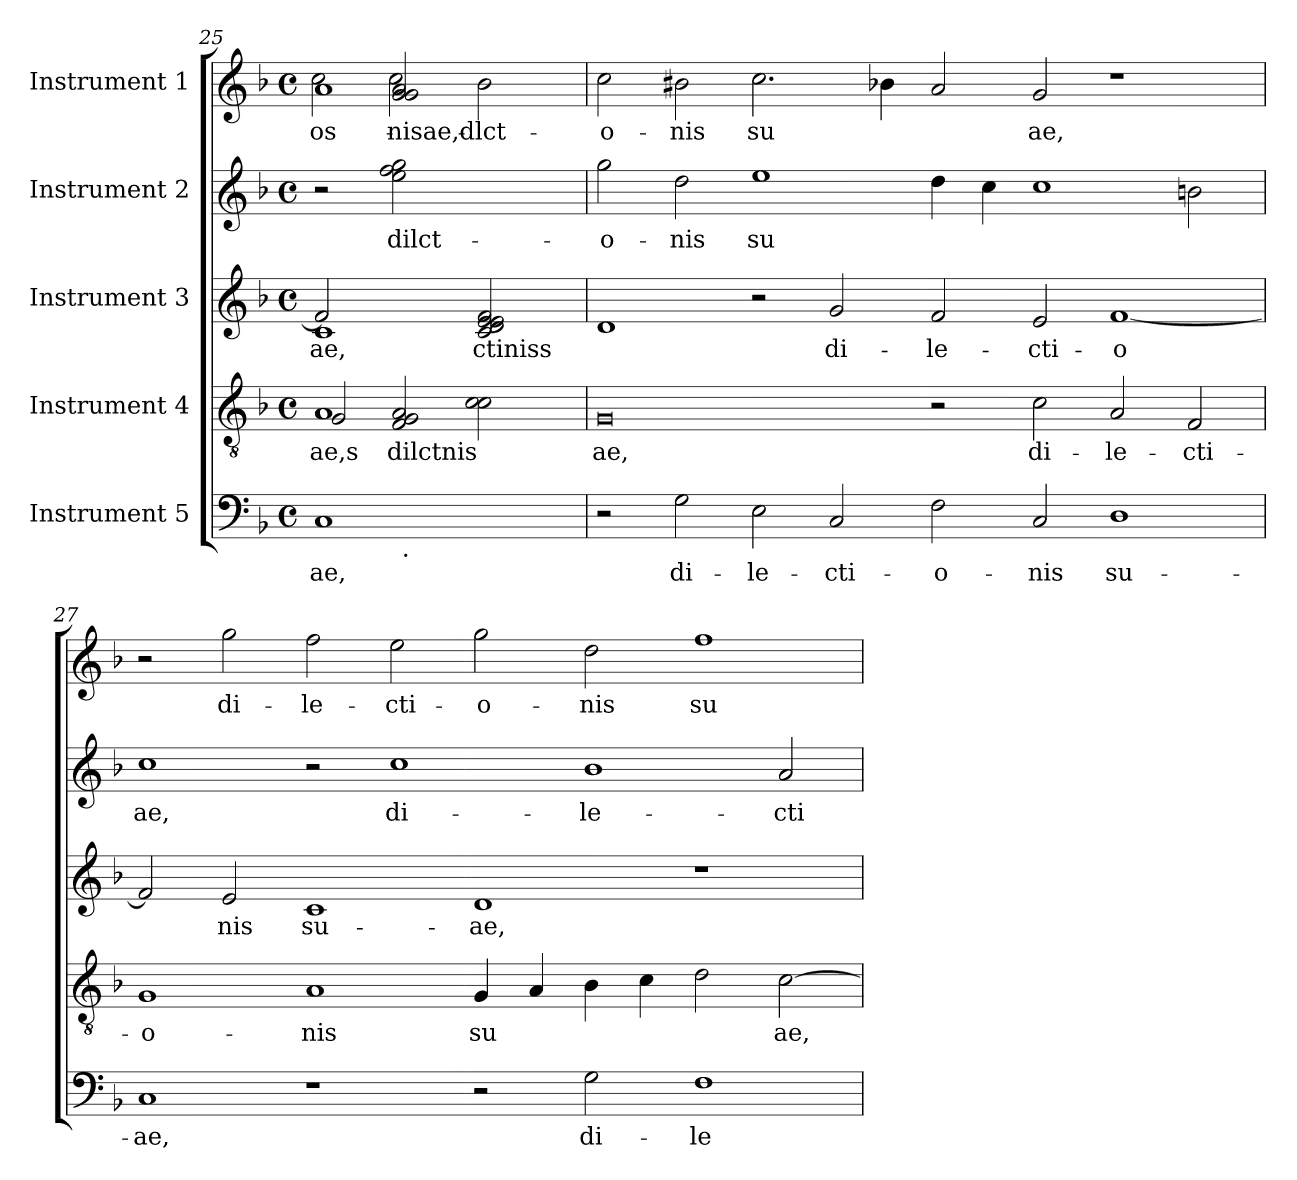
**kern	**text	**kern	**text	**kern	**text	**kern	**text	**kern	**text
*part5	*part5	*part4	*part4	*part3	*part3	*part2	*part2	*part1	*part1
*staff5	*staff5	*staff4	*staff4	*staff3	*staff3	*staff2	*staff2	*staff1	*staff1
*I"Instrument 5	*	*I"Instrument 4	*	*I"Instrument 3	*	*I"Instrument 2	*	*I"Instrument 1	*
*clefF4	*	*clefGv2	*	*clefG2	*	*clefG2	*	*clefG2	*
*k[b-]	*	*k[b-]	*	*k[b-]	*	*k[b-]	*	*k[b-]	*
*F:	*	*F:	*	*F:	*	*F:	*	*F:	*
*M4/4	*	*M4/4	*	*M4/4	*	*M4/4	*	*M4/4	*
*met(c)	*	*met(c)	*	*met(c)	*	*met(c)	*	*met(c)	*
=25	=25	=25	=25	=25	=25	=25	=25	=25	=25
!	!LO:LY:b:rj	!	!LO:LY:b:rj	!	!LO:LY:b:rj	!	!	!	!LO:LY:b:rj
*^	*	*^	*	*^	*	*	*	*^	*
*	*	*	*	*	*	*	*	*	*	*	*	*^	*
1C	2ryy	-ae,	1A	2G/	-ae,s	1c	2f/]	-ae,	2r	.	1a	2cc\	2ryy	-os-
!	!	!	!	!	!LO:LY:b:rj	!	!	!	!	!LO:LY:b:rj	!	!	!	!LO:LY:b:rj
.	64ryy	.	.	2A/ 2F/ 2G/	dilctnis-	.	1ryy	.	2gg\ 2ff\ 2ee\	dilct-	.	2a/ 2g/ 2g/	2cc\	-nisae,dlct
!	!LO:TX:b:t=.	!	!	!	!	!	!	!	!	!	!	!	!	!
.	2ryy	.	.	.	.	.	.	.	.	.	.	.	.	.
!	!	!	!	!	!	!	!	!LO:LY:b:rj	!	!	!	!	!	!
2ryy	.	.	2c\ 2c\	2ryy	.	2f/ 2e/ 2e/ 2c/ 2d/	.	ctiniss-	2ryy	.	2b-\	2ryy	2ryy	.
.	4ryy	.	.	.	.	.	.	.	.	.	.	.	.	.
.	8...ryy	.	.	.	.	.	.	.	.	.	.	.	.	.
!!LO:PB:g=z
=26	=26	=26	=26	=26	=26	=26	=26	=26	=26	=26	=26	=26	=26	=26
!	!	!	!	!	!LO:LY:b:rj	!	!	!LO:LY:b:rj	!	!LO:LY:b:rj	!	!	!	!LO:LY:b:rj
*v	*v	*	*	*	*	*v	*v	*	*	*	*v	*v	*v	*
*	*	*v	*v	*	*	*	*	*	*	*
2r	.	0G	-ae,	1d	-	2gg\	-o-	2cc\	o-
!	!LO:LY:b:rj	!	!	!	!	!	!LO:LY:b:rj	!	!LO:LY:b:rj
2G\	di-	.	.	.	.	2dd\	-nis	2b#X\	-nis
!	!LO:LY:b:rj	!	!	!	!	!	!LO:LY:b:rj	!	!LO:LY:b:rj
2E\	-le-	.	.	2r	.	1ee	su-	2.cc\	su-
!	!LO:LY:b:rj	!	!	!	!LO:LY:b:rj	!	!	!	!
2C/	-cti-	.	.	2g/	di-	.	.	.	.
!	!	!	!	!	!	!	!	!	!LO:LY:b:rj
.	.	.	.	.	.	.	.	4b-X\	--
!	!LO:LY:b:rj	!	!	!	!LO:LY:b:rj	!	!LO:LY:b:rj	!	!LO:LY:b:rj
2F\	-o-	2r	.	2f/	-le-	4dd\	--	2a/	--
!	!	!	!	!	!	!	!LO:LY:b:rj	!	!
.	.	.	.	.	.	4cc\	--	.	.
!	!LO:LY:b:rj	!	!LO:LY:b:rj	!	!LO:LY:b:rj	!	!LO:LY:b:rj	!	!LO:LY:b:rj
2C/	-nis	2c\	di-	2e/	-cti-	1cc	--	2g/	-ae,
!	!LO:LY:b:rj	!	!LO:LY:b:rj	!	!LO:LY:b:rj	!	!	!	!
1D	su-	2A/	-le-	[<1f	-o-	.	.	1r	.
!	!	!	!LO:LY:b:rj	!	!	!	!LO:LY:b:rj	!	!
.	.	2F/	-cti-	.	.	2bn\	--	.	.
=27	=27	=27	=27	=27	=27	=27	=27	=27	=27
!	!LO:LY:b:rj	!	!LO:LY:b:rj	!	!LO:LY:b:rj	!	!LO:LY:b:rj	!	!
1C	-ae,	1G	-o-	2f/]	--	1cc	-ae,	2r	.
!	!	!	!	!	!LO:LY:b:rj	!	!	!	!LO:LY:b:rj
.	.	.	.	2e/	-nis	.	.	2gg\	di-
!	!	!	!LO:LY:b:rj	!	!LO:LY:b:rj	!	!	!	!LO:LY:b:rj
1r	.	1A	-nis	1c	su-	2r	.	2ff\	-le-
!	!	!	!	!	!	!	!LO:LY:b:rj	!	!LO:LY:b:rj
.	.	.	.	.	.	1cc	di-	2ee\	-cti-
!	!	!	!LO:LY:b:rj	!	!LO:LY:b:rj	!	!	!	!LO:LY:b:rj
2r	.	4G/	su-	1d	-ae,	.	.	2gg\	-o-
!	!	!	!LO:LY:b:rj	!	!	!	!	!	!
.	.	4A/	--	.	.	.	.	.	.
!	!LO:LY:b:rj	!	!LO:LY:b:rj	!	!	!	!LO:LY:b:rj	!	!LO:LY:b:rj
2G\	di-	4B-\	--	.	.	1b-	-le-	2dd\	-nis
!	!	!	!LO:LY:b:rj	!	!	!	!	!	!
.	.	4c\	--	.	.	.	.	.	.
!	!LO:LY:b:rj	!	!LO:LY:b:rj	!	!	!	!	!	!LO:LY:b:rj
1F	-le-	2d\	--	1r	.	.	.	1ff	su-
!	!	!	!LO:LY:b:rj	!	!	!	!LO:LY:b:rj	!	!
.	.	[>2c\	-ae,	.	.	2a/	-cti-	.	.
=	=	=	=	=	=	=	=	=	=
*-	*-	*-	*-	*-	*-	*-	*-	*-	*-
